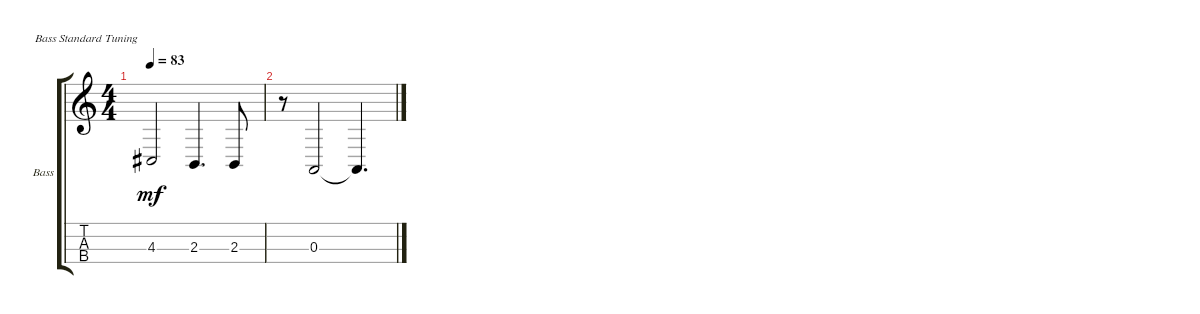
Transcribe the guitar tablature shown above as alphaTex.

\bracketExtendMode groupsimilarinstruments
\firstSystemTrackNameOrientation horizontal
\otherSystemsTrackNameOrientation horizontal
\track ("Bass" "Bass") {instrument electricbassfinger}
\staff {score tabs}
\tuning (G2 D2 A1 E1)
\ts (4 4)
\tempo 83
\clef g2
\scale
0.333333
\ks c
4.3.2{dy mf} 2.3.4{d} 2.3.8 |
\scale
0.333333 r.8 0.3.2 0.3{t}.4{d} |
\scale
0.333333 |
\scale
0.333333
